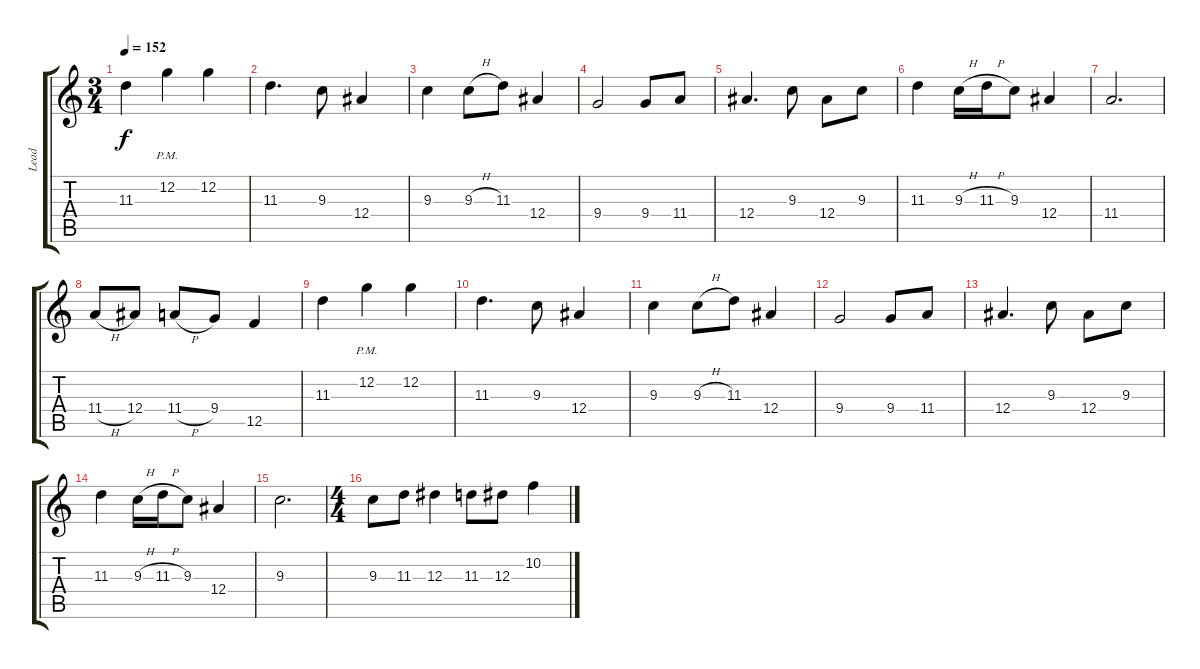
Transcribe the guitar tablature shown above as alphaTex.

\track ("Lead" "Lead") {instrument distortionguitar}
\staff {score tabs}
\tuning (C4 G3 Eb3 Bb2 F2 C2) {hide}
\ts (3 4)
\tempo 152
\clef g2
\ks c
11.3.4{dy f} 12.2{pm}.4 12.2.4 |
11.3.4{d} 9.3.8 12.4.4 |
9.3.4 9.3{h}.8 11.3.8 12.4.4 |
9.4.2 9.4.8{beam Up} 11.4.8 |
12.4.4{d} 9.3.8 12.4.8 9.3.8 |
11.3.4 9.3{h}.16 11.3{h}.16 9.3.8 12.4.4 |
11.4.2{d} |
11.4{h}.8 12.4.8 11.4{h}.8 9.4.8 12.5.4 |
11.3.4 12.2{pm}.4 12.2.4 |
11.3.4{d} 9.3.8 12.4.4 |
9.3.4 9.3{h}.8 11.3.8 12.4.4 |
9.4.2 9.4.8{beam Up} 11.4.8 |
12.4.4{d} 9.3.8 12.4.8 9.3.8 |
11.3.4 9.3{h}.16 11.3{h}.16 9.3.8 12.4.4 |
9.3.2{d} |
\ts (4 4)
9.3.8 11.3.8 12.3.4 11.3.8 12.3.8 10.2.4
